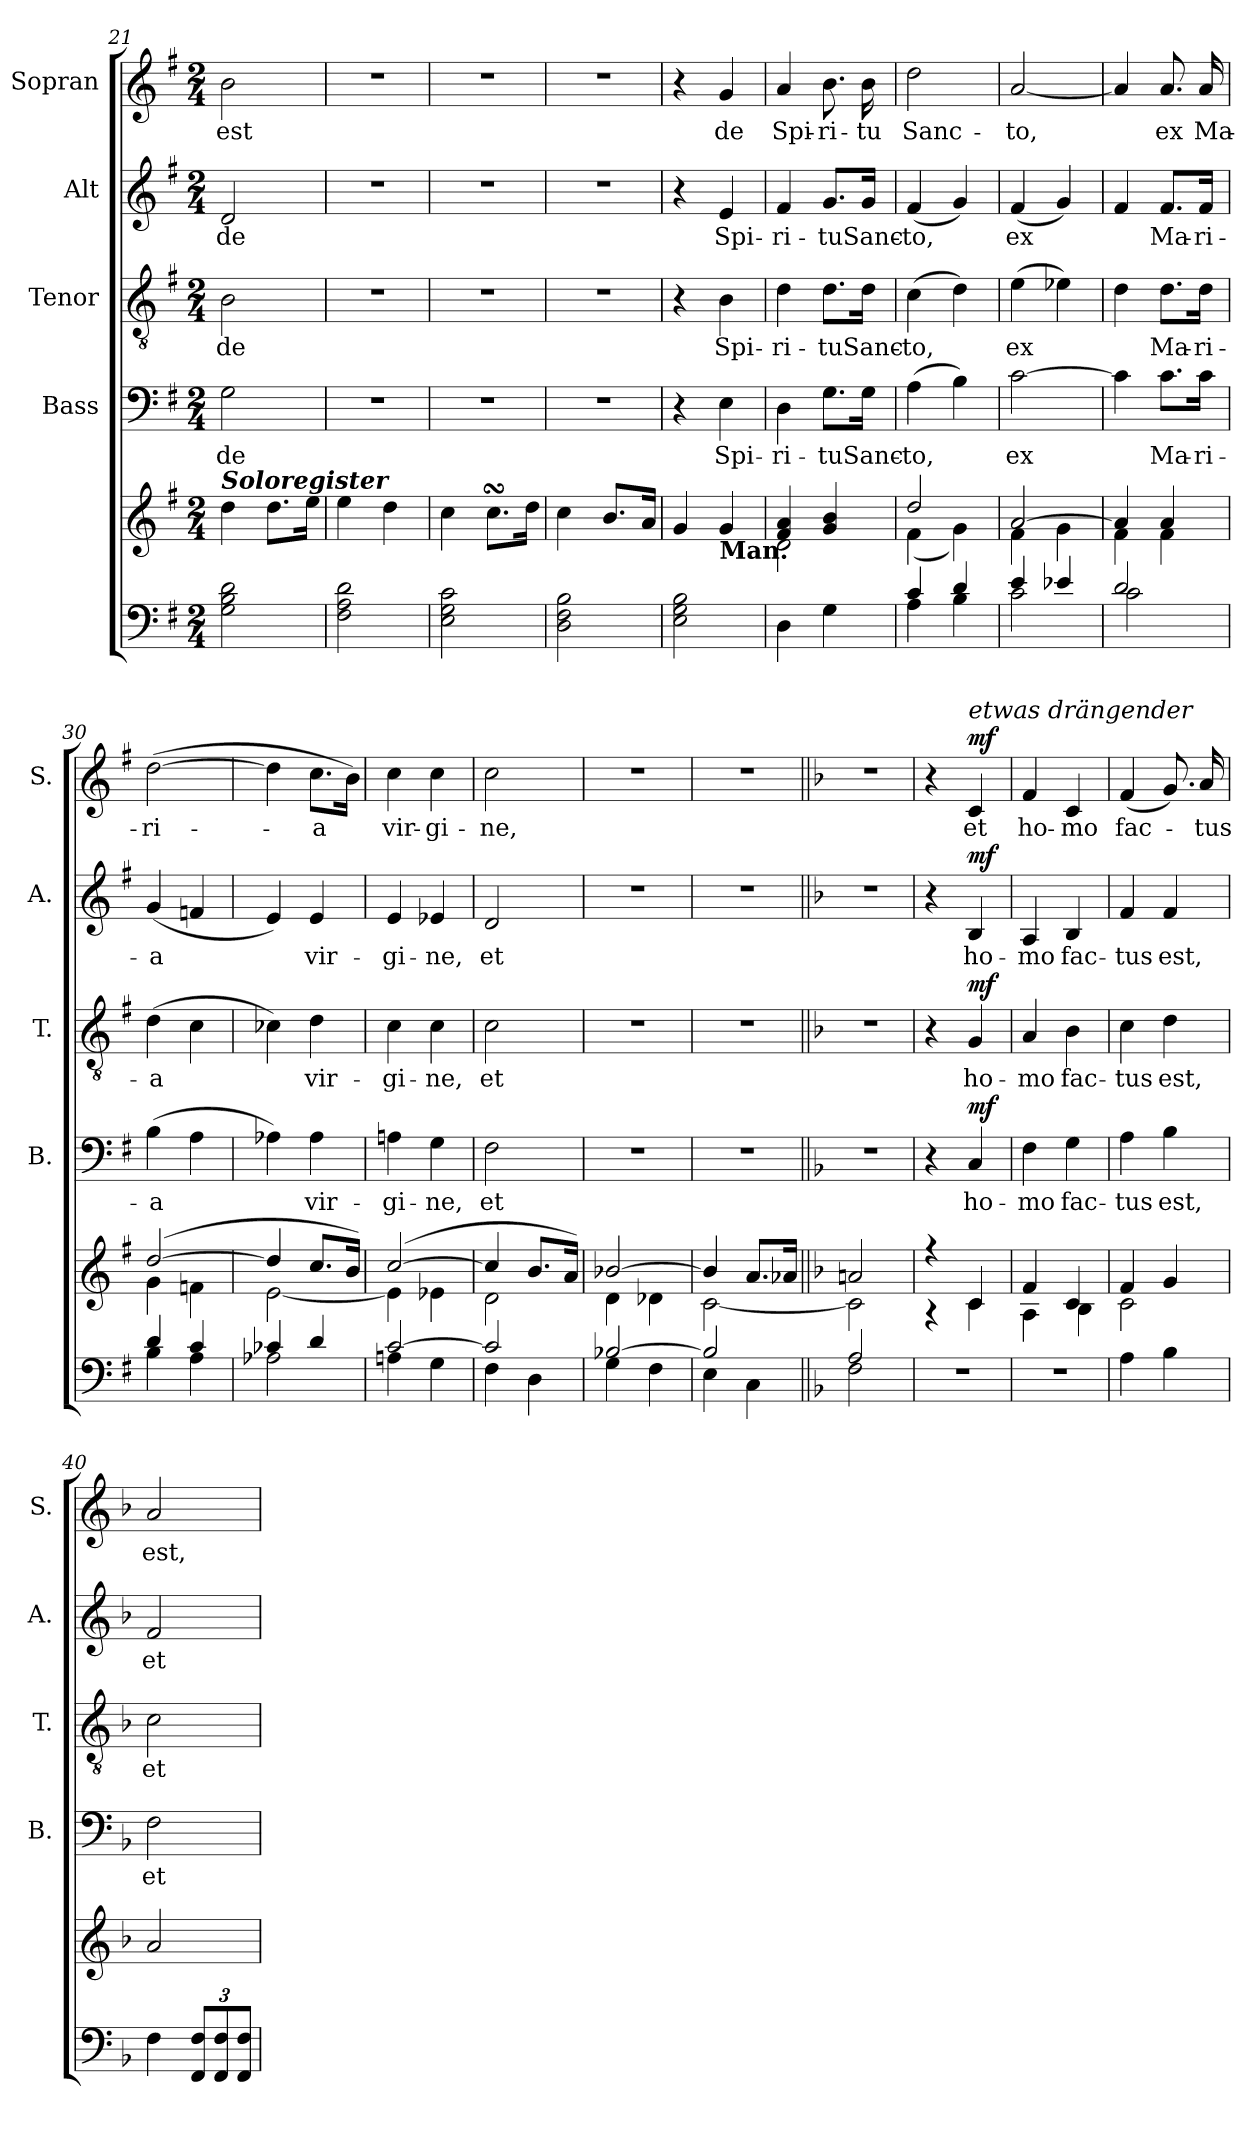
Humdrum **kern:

**kern	**kern	**kern	**text	**dynam	**kern	**text	**dynam	**kern	**text	**dynam	**kern	**text	**dynam
*part5	*part5	*part4	*part4	*part4	*part3	*part3	*part3	*part2	*part2	*part2	*part1	*part1	*part1
*staff6	*staff5	*staff4	*staff4	*staff4	*staff3	*staff3	*staff3	*staff2	*staff2	*staff2	*staff1	*staff1	*staff1
*	*	*I"Bass	*	*	*I"Tenor	*	*	*I"Alt	*	*	*I"Sopran	*	*
*	*	*I'B.	*	*	*I'T.	*	*	*I'A.	*	*	*I'S.	*	*
!!LO:PB:g=z
*clefF4	*clefG2	*clefF4	*	*	*clefGv2	*	*	*clefG2	*	*	*clefG2	*	*
*k[f#]	*k[f#]	*k[f#]	*	*	*k[f#]	*	*	*k[f#]	*	*	*k[f#]	*	*
*G:	*G:	*G:	*	*	*G:	*	*	*G:	*	*	*G:	*	*
*M2/4	*M2/4	*M2/4	*	*	*M2/4	*	*	*M2/4	*	*	*M2/4	*	*
=21	=21	=21	=21	=21	=21	=21	=21	=21	=21	=21	=21	=21	=21
!	!LO:TX:a:Bi:t=Soloregister	!	!	!	!	!	!	!	!	!	!	!	!
!	!	!	!LO:LY:b	!	!	!LO:LY:b	!	!	!LO:LY:b	!	!	!LO:LY:b	!
2G\ 2B\ 2d\	4dd\	2G\	de	.	2B\	de	.	2d/	de	.	2b\	est	.
.	8.dd\L	.	.	.	.	.	.	.	.	.	.	.	.
.	16ee\Jk	.	.	.	.	.	.	.	.	.	.	.	.
=22	=22	=22	=22	=22	=22	=22	=22	=22	=22	=22	=22	=22	=22
2F#\ 2A\ 2d\	4ee\	2r	.	.	2r	.	.	2r	.	.	2r	.	.
.	4dd\	.	.	.	.	.	.	.	.	.	.	.	.
=23	=23	=23	=23	=23	=23	=23	=23	=23	=23	=23	=23	=23	=23
2E\ 2G\ 2c\	4cc\	2r	.	.	2r	.	.	2r	.	.	2r	.	.
.	8.ccsSSs\L	.	.	.	.	.	.	.	.	.	.	.	.
.	16dd\Jk	.	.	.	.	.	.	.	.	.	.	.	.
=24	=24	=24	=24	=24	=24	=24	=24	=24	=24	=24	=24	=24	=24
2D\ 2F#\ 2B\	4cc\	2r	.	.	2r	.	.	2r	.	.	2r	.	.
.	8.b/L	.	.	.	.	.	.	.	.	.	.	.	.
.	16a/Jk	.	.	.	.	.	.	.	.	.	.	.	.
=25	=25	=25	=25	=25	=25	=25	=25	=25	=25	=25	=25	=25	=25
2E\ 2G\ 2B\	4g/	4r	.	.	4r	.	.	4r	.	.	4r	.	.
!	!LO:TX:b:B:t=Man.	!	!	!	!	!	!	!	!	!	!	!	!
!	!	!	!LO:LY:b	!	!	!LO:LY:b	!	!	!LO:LY:b	!	!	!LO:LY:b	!
.	4g/	4E\	Spi-	.	4B\	Spi-	.	4e/	Spi-	.	4g/	de	.
=26	=26	=26	=26	=26	=26	=26	=26	=26	=26	=26	=26	=26	=26
*	*^	*	*	*	*	*	*	*	*	*	*	*	*
!	!	!	!	!LO:LY:b	!	!	!LO:LY:b	!	!	!LO:LY:b	!	!	!LO:LY:b	!
4D\	4f#/ 4a/	2d\	4D\	-ri-	.	4d\	-ri-	.	4f#/	-ri-	.	4a/	Spi-	.
!	!	!	!	!LO:LY:b	!	!	!LO:LY:b	!	!	!LO:LY:b	!	!	!LO:LY:b	!
4G\	4g/ 4b/	.	8.G\L	-tu	.	8.d\L	-tu	.	8.g/L	-tu	.	8.b\	-ri-	.
!	!	!	!	!LO:LY:b	!	!	!LO:LY:b	!	!	!LO:LY:b	!	!	!LO:LY:b	!
.	.	.	16G\Jk	Sanc-	.	16d\Jk	Sanc-	.	16g/Jk	Sanc-	.	16b\	-tu	.
=27	=27	=27	=27	=27	=27	=27	=27	=27	=27	=27	=27	=27	=27	=27
*^	*	*	*	*	*	*	*	*	*	*	*	*	*	*
!	!	!	!	!	!LO:LY:b	!	!	!LO:LY:b	!	!	!LO:LY:b	!	!	!LO:LY:b	!
4c/	4A\	2dd/	(<4f#\	(>4A\	-to,	.	(>4c\	-to,	.	(<4f#/	-to,	.	2dd\	Sanc-	.
4d/	4B\	.	4g\)	4B\)	.	.	4d\)	.	.	4g/)	.	.	.	.	.
=28	=28	=28	=28	=28	=28	=28	=28	=28	=28	=28	=28	=28	=28	=28	=28
!	!	!	!	!	!LO:LY:b	!	!	!LO:LY:b	!	!	!LO:LY:b	!	!	!LO:LY:b	!
4e/	2c\	[>2a/	4f#\	[2c\	ex	.	(>4e\	ex	.	(<4f#/	ex	.	[2a/	-to,	.
4e-X/	.	.	4g\	.	.	.	4e-X\)	.	.	4g/)	.	.	.	.	.
=29	=29	=29	=29	=29	=29	=29	=29	=29	=29	=29	=29	=29	=29	=29	=29
2d/	2c\	4a/]	4f#\	4c\]	.	.	4d\	.	.	4f#/	.	.	4a/]	.	.
!	!	!	!	!	!LO:LY:b	!	!	!LO:LY:b	!	!	!LO:LY:b	!	!	!LO:LY:b	!
.	.	4a/	4f#\	8.c\L	Ma-	.	8.d\L	Ma-	.	8.f#/L	Ma-	.	8.a/	ex	.
!	!	!	!	!	!LO:LY:b	!	!	!LO:LY:b	!	!	!LO:LY:b	!	!	!LO:LY:b	!
.	.	.	.	16c\Jk	-ri-	.	16d\Jk	-ri-	.	16f#/Jk	-ri-	.	16a/	Ma-	.
=30	=30	=30	=30	=30	=30	=30	=30	=30	=30	=30	=30	=30	=30	=30	=30
!	!	!	!	!	!LO:LY:b	!	!	!LO:LY:b	!	!	!LO:LY:b	!	!	!LO:LY:b	!
4d/	4B\	([>2dd/	4g\	(>4B\	-a	.	(>4d\	-a	.	(<4g/	-a	.	(>[2dd\	-ri-	.
4c/	4A\	.	4fn\	4A\	.	.	4c\	.	.	4fn/	.	.	.	.	.
!!LO:LB:g=z
=31	=31	=31	=31	=31	=31	=31	=31	=31	=31	=31	=31	=31	=31	=31	=31
4c-X/	2A-X\	4dd/]	[<2e\	4A-X\)	.	.	4c-X\)	.	.	4e/)	.	.	4dd\]	.	.
!	!	!	!	!	!LO:LY:b	!	!	!LO:LY:b	!	!	!LO:LY:b	!	!	!LO:LY:b	!
4d/	.	8.cc/L	.	4A-\	vir-	.	4d\	vir-	.	4e/	vir-	.	8.cc\L	-a	.
.	.	16b/Jk)	.	.	.	.	.	.	.	.	.	.	16b\Jk)	.	.
=32	=32	=32	=32	=32	=32	=32	=32	=32	=32	=32	=32	=32	=32	=32	=32
!	!	!	!	!	!LO:LY:b	!	!	!LO:LY:b	!	!	!LO:LY:b	!	!	!LO:LY:b	!
[>2c/	4An\	([>2cc/	4e\]	4An\	-gi-	.	4c\	-gi-	.	4e/	-gi-	.	4cc\	vir-	.
!	!	!	!	!	!LO:LY:b	!	!	!LO:LY:b	!	!	!LO:LY:b	!	!	!LO:LY:b	!
.	4G\	.	4e-X\	4G\	-ne,	.	4c\	-ne,	.	4e-X/	-ne,	.	4cc\	-gi-	.
=33	=33	=33	=33	=33	=33	=33	=33	=33	=33	=33	=33	=33	=33	=33	=33
!	!	!	!	!	!LO:LY:b	!	!	!LO:LY:b	!	!	!LO:LY:b	!	!	!LO:LY:b	!
2c/]	4F#\	4cc/]	2d\	2F#\	et	.	2c\	et	.	2d/	et	.	2cc\	-ne,	.
.	4D\	8.b/L	.	.	.	.	.	.	.	.	.	.	.	.	.
.	.	16a/Jk)	.	.	.	.	.	.	.	.	.	.	.	.	.
=34	=34	=34	=34	=34	=34	=34	=34	=34	=34	=34	=34	=34	=34	=34	=34
[>2B-X/	4G\	[>2b-X/	4d\	2r	.	.	2r	.	.	2r	.	.	2r	.	.
.	4F#\	.	4d-X\	.	.	.	.	.	.	.	.	.	.	.	.
=35	=35	=35	=35	=35	=35	=35	=35	=35	=35	=35	=35	=35	=35	=35	=35
2B-/]	4E\	4b-/]	[<2c\	2r	.	.	2r	.	.	2r	.	.	2r	.	.
.	4C\	8.a/L	.	.	.	.	.	.	.	.	.	.	.	.	.
.	.	16a-X/Jk	.	.	.	.	.	.	.	.	.	.	.	.	.
=36||	=36||	=36||	=36||	=36||	=36||	=36||	=36||	=36||	=36||	=36||	=36||	=36||	=36||	=36||	=36||
*k[b-]	*	*k[b-]	*	*k[b-]	*	*	*k[b-]	*	*	*k[b-]	*	*	*k[b-]	*	*
*F:	*	*F:	*	*F:	*	*	*F:	*	*	*F:	*	*	*F:	*	*
2A/	2F\	2an/	2c\]	2r	.	.	2r	.	.	2r	.	.	2r	.	.
*v	*v	*	*	*	*	*	*	*	*	*	*	*	*	*	*
=37	=37	=37	=37	=37	=37	=37	=37	=37	=37	=37	=37	=37	=37	=37
2r	4r	4r	4r	.	.	4r	.	.	4r	.	.	4r	.	.
!	!	!	!	!	!	!	!	!	!	!	!	!LO:TX:a:i:t=etwas drängender	!	!
!	!	!	!	!LO:LY:b	!LO:DY:a	!	!LO:LY:b	!LO:DY:a	!	!LO:LY:b	!LO:DY:a	!	!LO:LY:b	!LO:DY:b
.	4c/	4c\	4C/	ho-	mf	4G/	ho-	mf	4B-/	ho-	mf	4c/	et	mf
=38	=38	=38	=38	=38	=38	=38	=38	=38	=38	=38	=38	=38	=38	=38
!	!	!	!	!LO:LY:b	!	!	!LO:LY:b	!	!	!LO:LY:b	!	!	!LO:LY:b	!
2r	4f/	4A\	4F\	-mo	.	4A/	-mo	.	4A/	-mo	.	4f/	ho-	.
!	!	!	!	!LO:LY:b	!	!	!LO:LY:b	!	!	!LO:LY:b	!	!	!LO:LY:b	!
.	4c/	4B-\	4G\	fac-	.	4B-\	fac-	.	4B-/	fac-	.	4c/	-mo	.
=39	=39	=39	=39	=39	=39	=39	=39	=39	=39	=39	=39	=39	=39	=39
!	!	!	!	!LO:LY:b	!	!	!LO:LY:b	!	!	!LO:LY:b	!	!	!LO:LY:b	!
4A\	4f/	2c\	4A\	-tus	.	4c\	-tus	.	4f/	-tus	.	(<4f/	fac-	.
!	!	!	!	!LO:LY:b	!	!	!LO:LY:b	!	!	!LO:LY:b	!	!	!	!
4B-\	4g/	.	4B-\	est,	.	4d\	est,	.	4f/	est,	.	8.g/)	.	.
!	!	!	!	!	!	!	!	!	!	!	!	!	!LO:LY:b	!
.	.	.	.	.	.	.	.	.	.	.	.	16a/	-tus	.
*	*v	*v	*	*	*	*	*	*	*	*	*	*	*	*
!!LO:PB:g=z
=40	=40	=40	=40	=40	=40	=40	=40	=40	=40	=40	=40	=40	=40
!	!	!	!LO:LY:b	!	!	!LO:LY:b	!	!	!LO:LY:b	!	!	!LO:LY:b	!
4F\	2a/	2F\	et	.	2c\	et	.	2f/	et	.	2a/	est,	.
12FF/ 12F/L	.	.	.	.	.	.	.	.	.	.	.	.	.
12FF/ 12F/	.	.	.	.	.	.	.	.	.	.	.	.	.
12FF/ 12F/J	.	.	.	.	.	.	.	.	.	.	.	.	.
=	=	=	=	=	=	=	=	=	=	=	=	=	=
*-	*-	*-	*-	*-	*-	*-	*-	*-	*-	*-	*-	*-	*-
